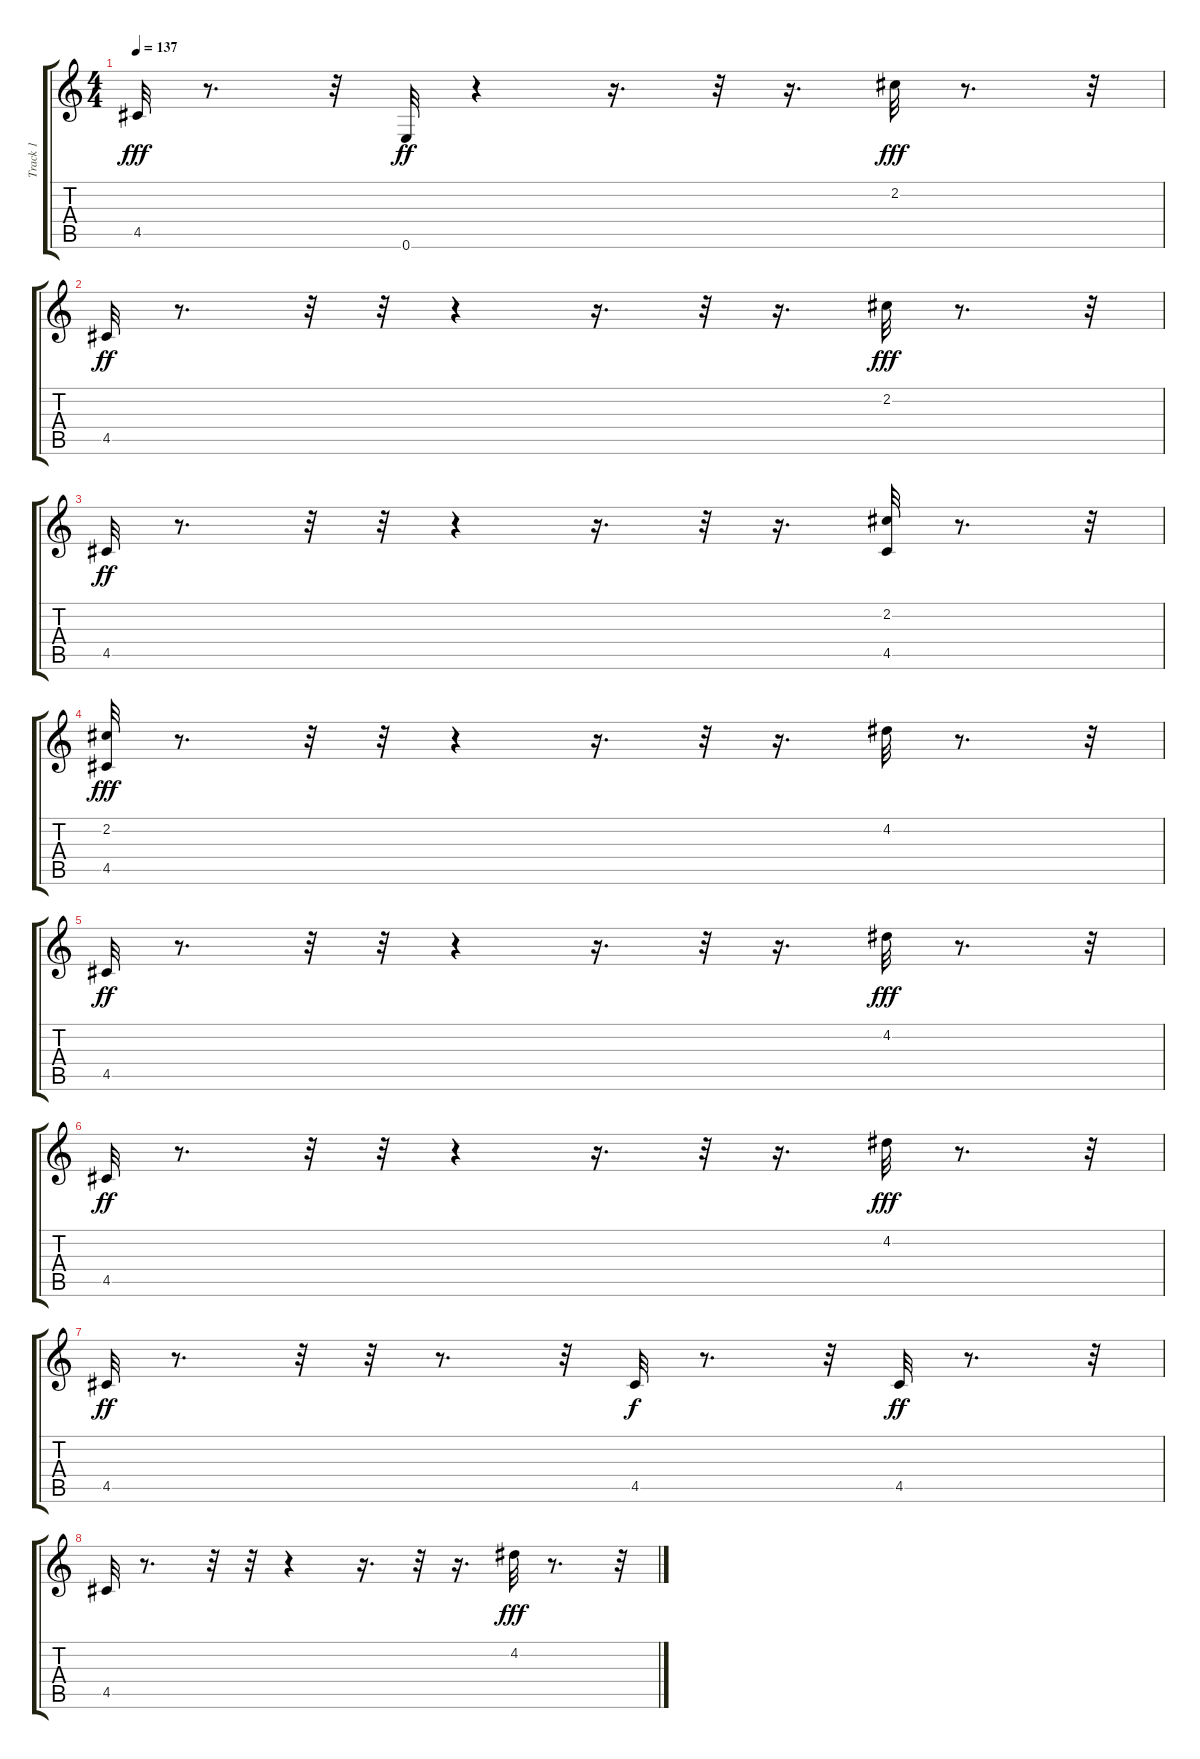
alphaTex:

\track ("Track 1" "Track 1") {instrument acousticguitarsteel}
\staff {score tabs}
\tuning (E4 B3 G3 D3 A2 E2) {hide}
\ts (4 4)
\tempo 137
\clef g2
\ks c
4.5.32{dy fff} r.8{d} r.32 0.6.32{dy ff} r.4 r.16{d} r.32 r.16{d} 2.2.32{dy fff} r.8{d} r.32 |
4.5.32{dy ff} r.8{d} r.32 r.32 r.4 r.16{d} r.32 r.16{d} 2.2.32{dy fff} r.8{d} r.32 |
4.5.32{dy ff} r.8{d} r.32 r.32 r.4 r.16{d} r.32 r.16{d} (2.2 4.5).32 r.8{d} r.32 |
(2.2 4.5).32{dy fff} r.8{d} r.32 r.32 r.4 r.16{d} r.32 r.16{d} 4.2.32 r.8{d} r.32 |
4.5.32{dy ff} r.8{d} r.32 r.32 r.4 r.16{d} r.32 r.16{d} 4.2.32{dy fff} r.8{d} r.32 |
4.5.32{dy ff} r.8{d} r.32 r.32 r.4 r.16{d} r.32 r.16{d} 4.2.32{dy fff} r.8{d} r.32 |
4.5.32{dy ff} r.8{d} r.32 r.32 r.8{d} r.32 4.5.32{dy f} r.8{d} r.32 4.5.32{dy ff} r.8{d} r.32 |
4.5.32 r.8{d} r.32 r.32 r.4 r.16{d} r.32 r.16{d} 4.2.32{dy fff} r.8{d} r.32
